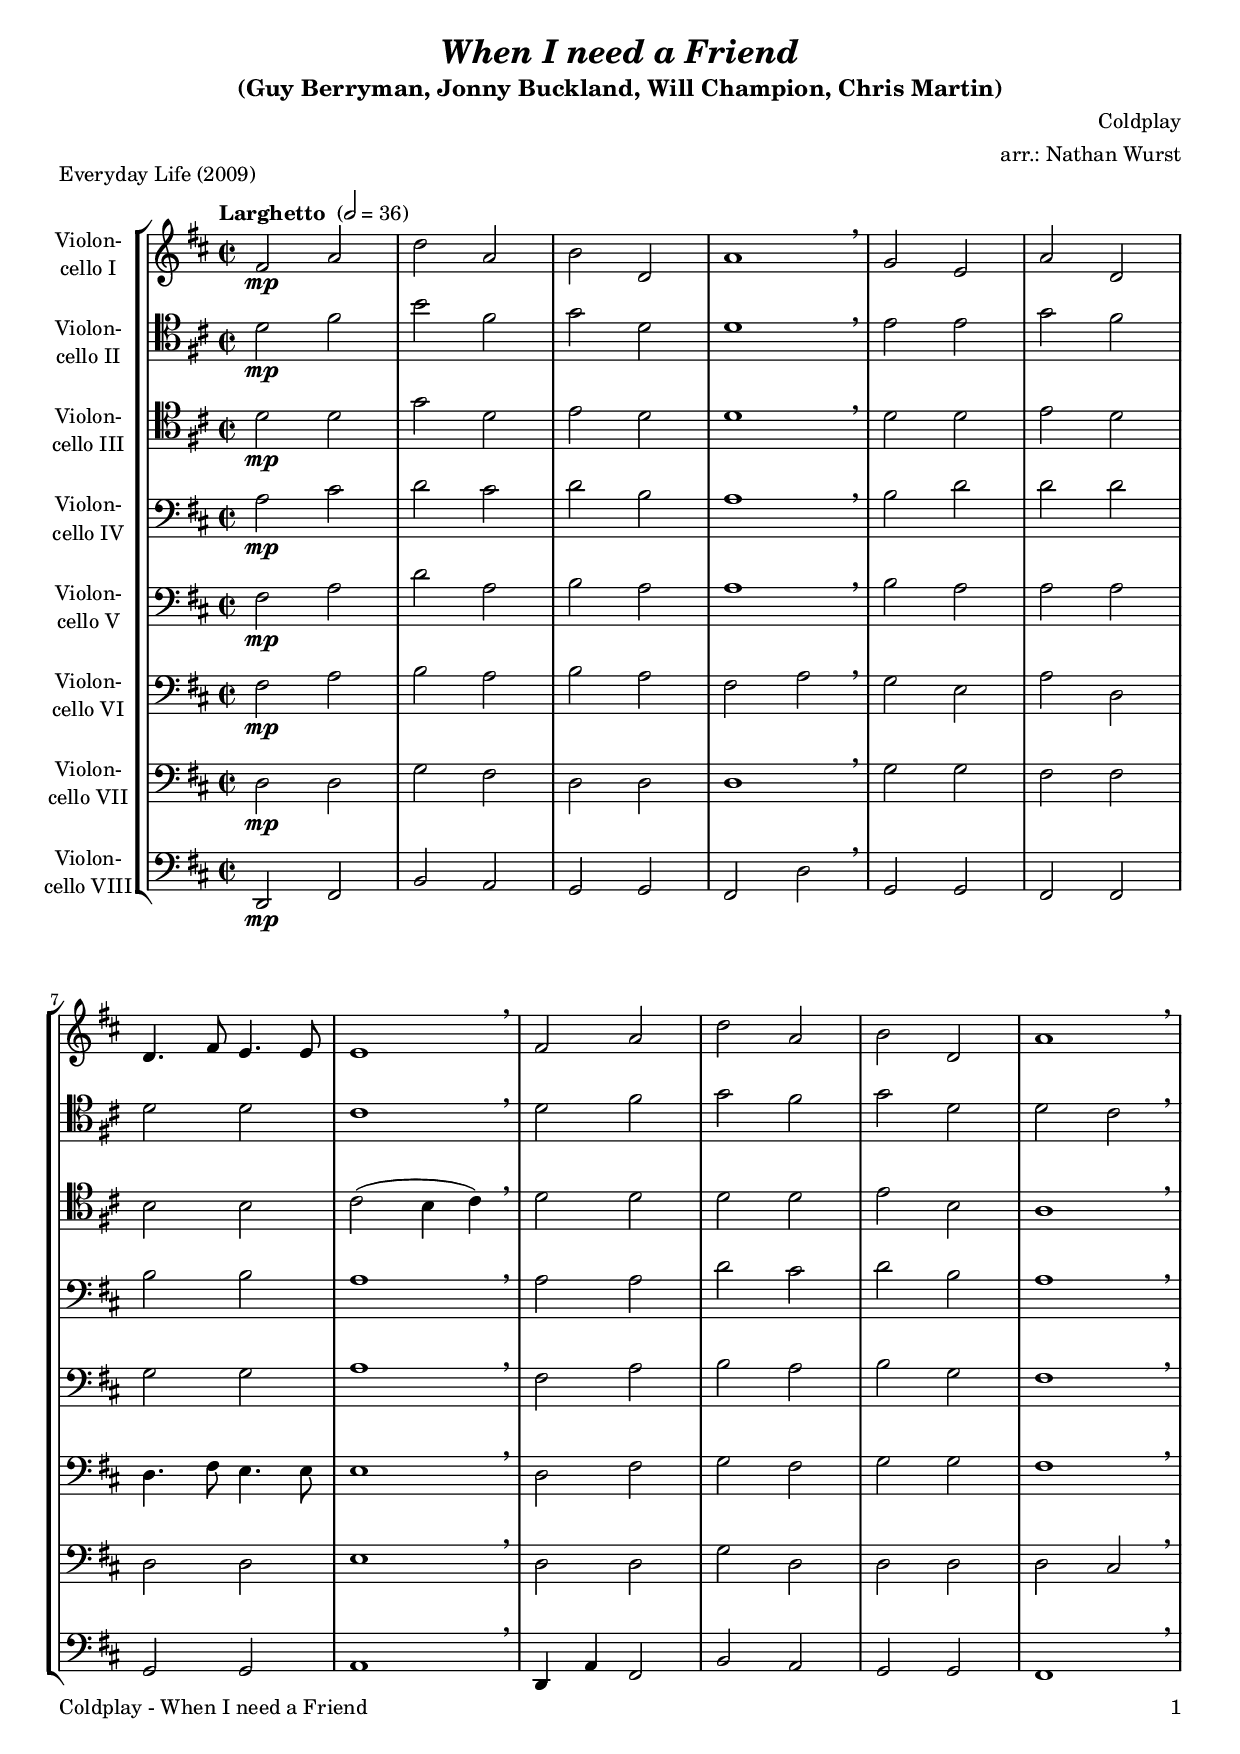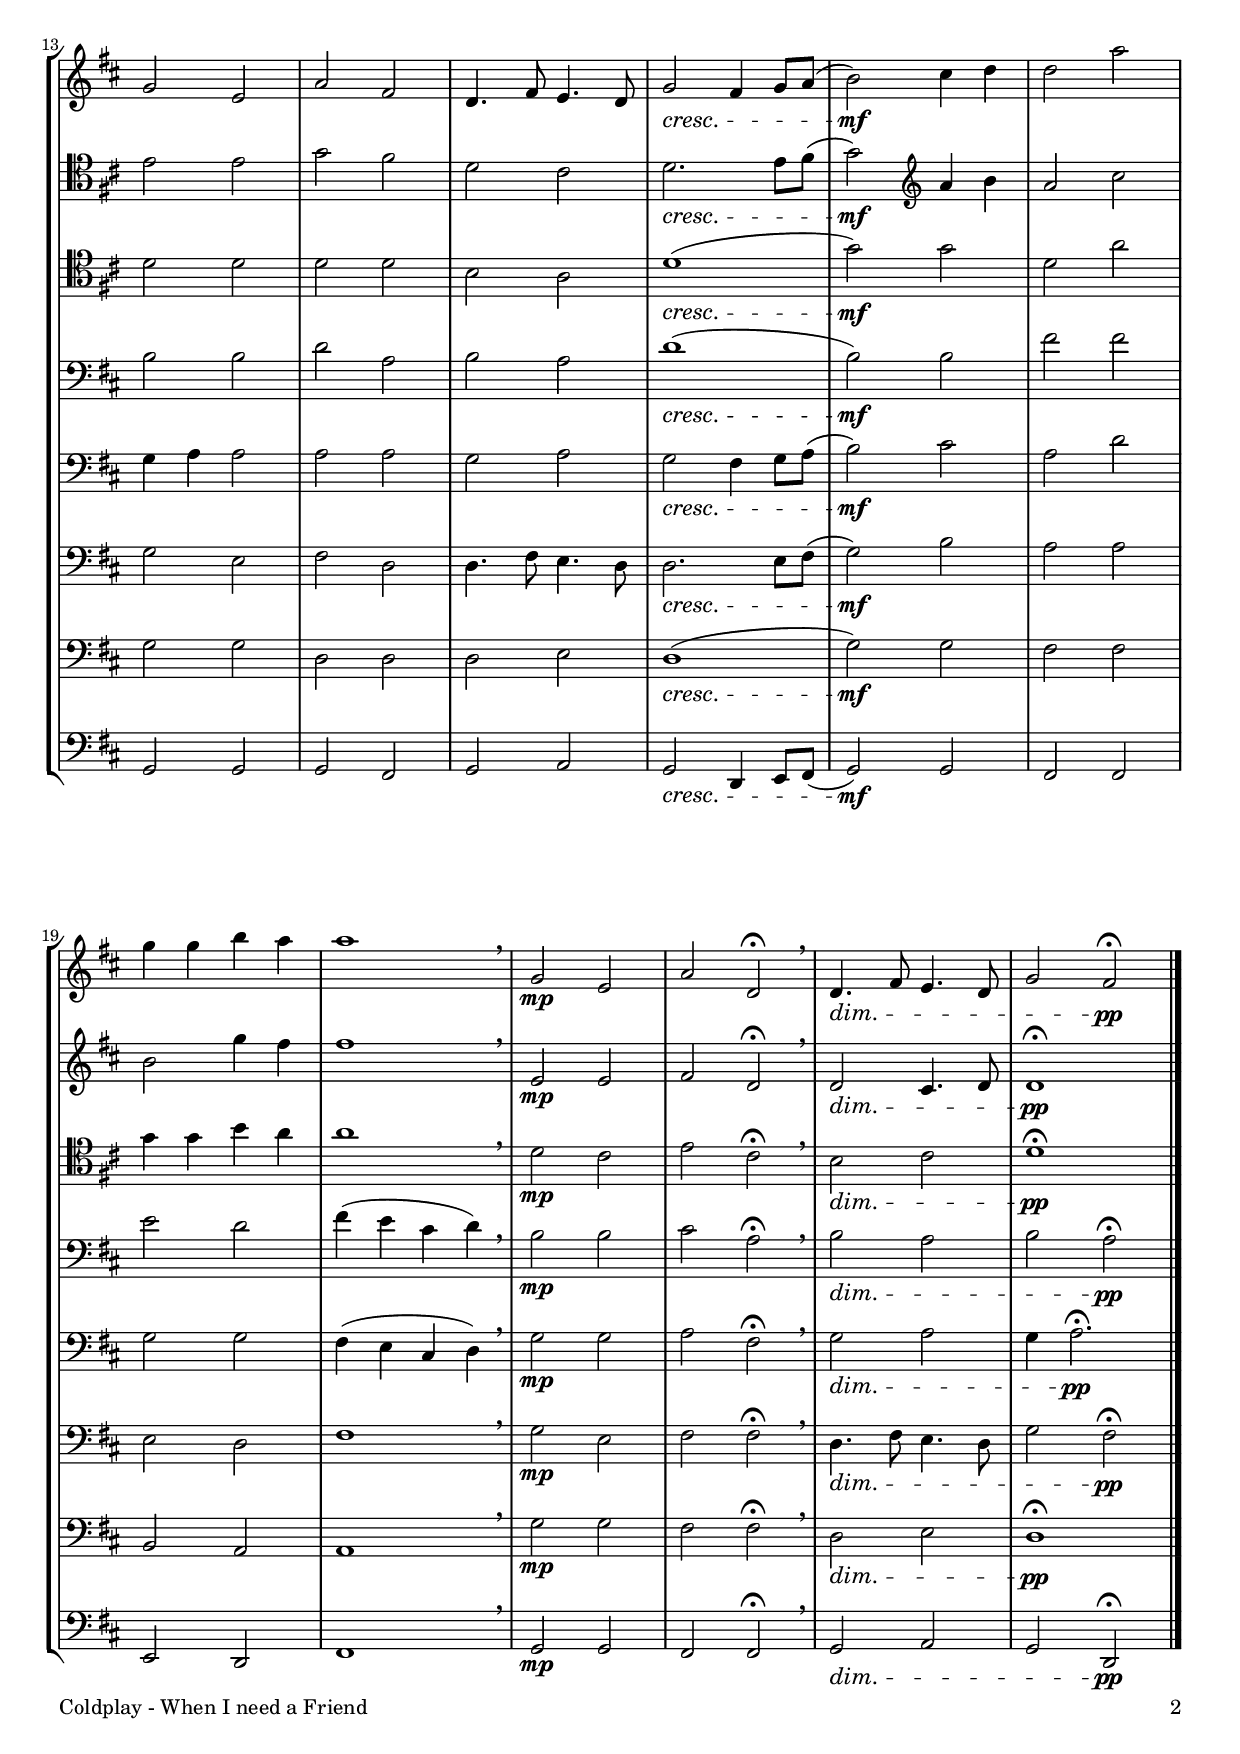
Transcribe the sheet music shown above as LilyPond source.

\version "2.18.2"
\include "deutsch.ly"

#(set-global-staff-size 18)

\header {
  title     = \markup \bold \italic "When I need a Friend"
  subtitle  = "(Guy Berryman, Jonny Buckland, Will Champion, Chris Martin)"
  composer  = "Coldplay"
  arranger  = "arr.: Nathan Wurst"
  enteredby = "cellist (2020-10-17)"
  piece     = "Everyday Life (2009)"
}

voiceconsts = {
 \key des \major
 \time 2/2
 \clef "bass"
% \numericTimeSignature
 \compressFullBarRests
 \tempo "Larghetto " 2=36
}

mihi = "clarinet"
milo = "cello"
mimi = "string ensemble 1"
vcso = "bassoon"

va = \relative c' {
  \voiceconsts
  \clef "treble"

  f2\mp as
  des as
  b des,
  as'1 \breathe
  ges2 es
  as des,
  des4. f8 es4. es8

  es1 \breathe
  f2 as
  des as
  b des,
  as'1 \breathe
  ges2 es
  as f

  des4. f8 es4. des8
  ges2\cresc f4 ges8 as(
  b2)\mf c4 des
  des2 as'
  ges4 ges b as
  as1 \breathe
  ges,2\mp es

  as des,\fermata \breathe
  des4.\dim f8 es4. des8
  ges2 f\fermata\pp \bar "|."
}

vb = \relative c' {
  \voiceconsts
  \clef "tenor"

  des\mp f
  b f
  ges des
  des1 \breathe
  es2 es
  ges f
  des des

  c1 \breathe
  des2 f
  ges f
  ges des
  des c \breathe
  es es
  ges f

  des c
  des2.\cresc es8 f(
  ges2)\mf \clef "treble" as4 b
  as2 c
  b ges'4 f
  f1 \breathe
  es,2\mp es

  f des\fermata \breathe
  des\dim c4. des8
  des1\fermata\pp \bar "|."
}

vc = \relative c' {
  \voiceconsts
  \clef "tenor"
  
  des2\mp des
  ges des
  es des
  des1 \breathe
  des2 des
  es des
  b b

  c( b4 c) \breathe
  des2 des
  des des
  es b
  as1 \breathe
  des2 des
  des des

  b as
  des1(\cresc
  ges2)\mf ges
  des as'
  ges4 ges b as
  as1 \breathe
  des,2\mp c

  es c\fermata \breathe
  b\dim c
  des1\fermata\pp \bar "|."  
}

vd = \relative c' {
  \voiceconsts

  as2\mp c
  des c
  des b
  as1 \breathe
  b2 des
  des des
  b b

  as1 \breathe
  as2 as
  des c
  des b
  as1 \breathe
  b2 b
  des as

  b as
  des1(\cresc
  b2)\mf b
  f' f
  es des
  f4( es c des) \breathe
  b2\mp b

  c as\fermata \breathe
  b\dim as
  b as\fermata\pp \bar "|."
}

ve = \relative c {
  \voiceconsts

  f2\mp as
  des as
  b as
  as1 \breathe
  b2 as
  as as
  ges ges

  as1 \breathe
  f2 as
  b as
  b ges
  f1 \breathe
  ges4 as as2
  as as

  ges as
  ges\cresc f4 ges8 as(
  b2)\mf c
  as des
  ges, ges
  f4( es c des) \breathe
  ges2\mp ges

  as f\fermata \breathe
  ges\dim as
  ges4 as2.\fermata\pp \bar "|."
}

vf = \relative c {
  \voiceconsts

  f2\mp as
  b as
  b as
  f as \breathe
  ges es
  as des,
  des4. f8 es4. es8

  es1 \breathe
  des2 f
  ges f
  ges ges
  f1 \breathe
  ges2 es
  f des

  des4. f8 es4. des8
  des2.\cresc es8 f(
  ges2)\mf b
  as as
  es des
  f1 \breathe
  ges2\mp es

  f f\fermata \breathe
  des4.\dim f8 es4. des8
  ges2 f\fermata\pp \bar "|."
}

vg = \relative c {
  \voiceconsts

  des2\mp des
  ges f
  des des
  des1 \breathe
  ges2 ges
  f f
  des des

  es1 \breathe
  des2 des
  ges des
  des des
  des c \breathe
  ges' ges
  des des

  des es
  des1(\cresc
  ges2)\mf ges
  f f
  b, as
  as1 \breathe
  ges'2\mp ges

  f f\fermata \breathe
  des\dim es
  des1\fermata\pp \bar "|."
}

vh = \relative c, {
  \voiceconsts

  des2\mp f
  b as
  ges ges
  f des' \breathe
  ges, ges
  f f
  ges ges

  as1 \breathe
  des,4 as' f2
  b as
  ges ges
  f1 \breathe
  ges2 ges
  ges f

  ges as
  ges\cresc des4 es8 f(
  ges2)\mf ges
  f f
  es des
  f1 \breathe
  ges2\mp ges

  f f\fermata \breathe
  ges\dim as
  ges des\fermata\pp \bar "|."
}


music = \new StaffGroup <<
      \new Staff {
        \set Staff.midiInstrument = \mimi
        \set Staff.instrumentName = \markup \center-column { "Violon-" "cello I" }
        \transpose des d { \va }
      }

      \new Staff {
        \set Staff.midiInstrument = \milo
        \set Staff.instrumentName = \markup \center-column { "Violon-" "cello II" }
        \transpose des d { \vb }
      }

      \new Staff {
        \set Staff.midiInstrument = \milo
        \set Staff.instrumentName = \markup \center-column { "Violon-" "cello III" }
        \transpose des d { \vc }
      }

      \new Staff {
        \set Staff.midiInstrument = \milo
        \set Staff.instrumentName = \markup \center-column { "Violon-" "cello IV" }
        \transpose des d { \vd }
      }

      \new Staff {
        \set Staff.midiInstrument = \milo
        \set Staff.instrumentName = \markup \center-column { "Violon-" "cello V" }
        \transpose des d { \ve }
      }

      \new Staff {
        \set Staff.midiInstrument = \milo
        \set Staff.instrumentName = \markup \center-column { "Violon-" "cello VI" }
        \transpose des d { \vf }
      }

      \new Staff {
        \set Staff.midiInstrument = \milo
        \set Staff.instrumentName = \markup \center-column { "Violon-" "cello VII" }
        \transpose des d { \vg }
      }

      \new Staff {
        \set Staff.midiInstrument = \milo
        \set Staff.instrumentName = \markup \center-column { "Violon-" "cello VIII" }
        \transpose des d { \vh }
      }
>>

\book {
   \paper {
    print-page-number = ##t
    print-first-page-number = ##t
    ragged-last-bottom = ##f
    oddHeaderMarkup = \markup \null
    evenHeaderMarkup = \markup \null
    oddFooterMarkup = \markup {
      \fill-line {
        \on-the-fly #print-page-number-check-first
        "Coldplay - When I need a Friend" \fromproperty #'page:page-number-string
      }
    }
    evenFooterMarkup = \oddFooterMarkup
  } \score {
    \music
    \layout {}
  }

  \score {
    \unfoldRepeats \music

    \midi {
      \context {
        \Score
      }
    }
  }
}
